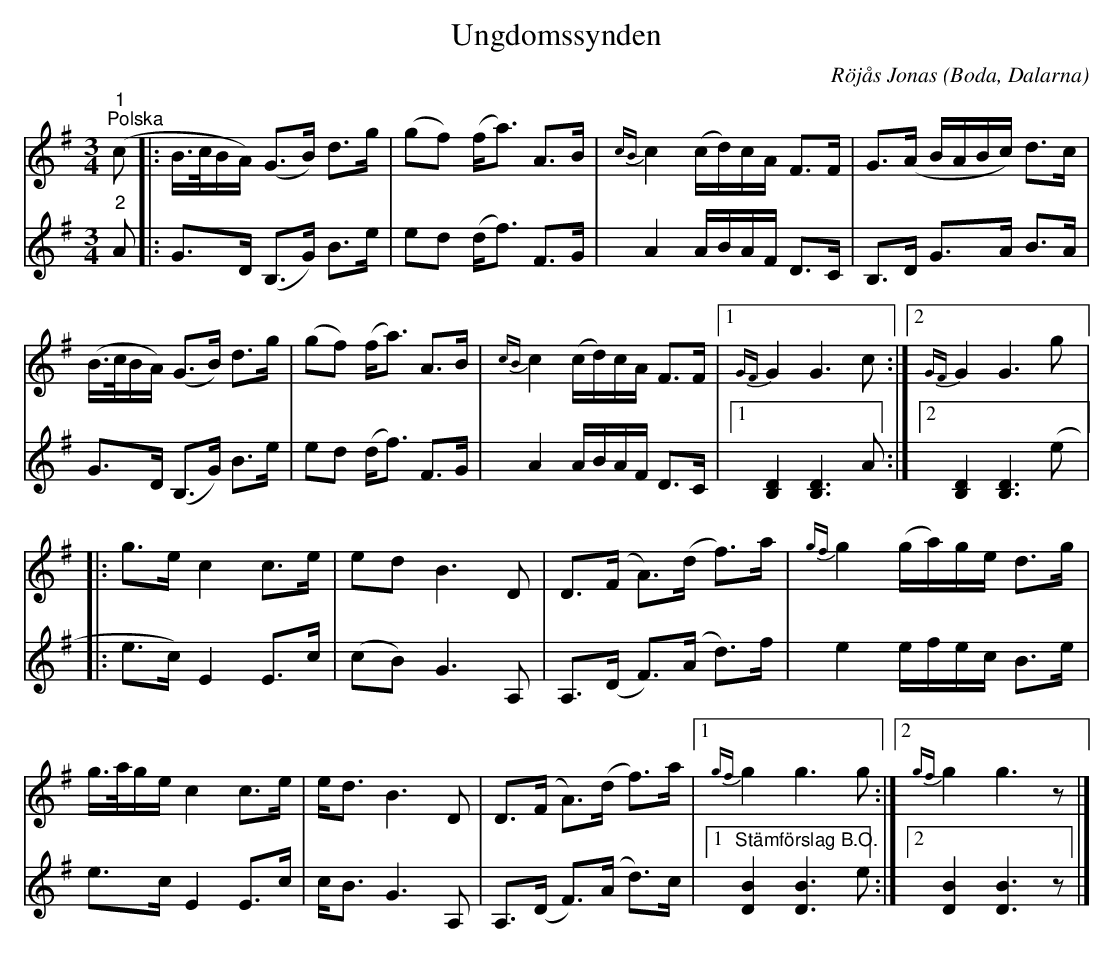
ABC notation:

X:1
T:Ungdomssynden
C:Röjås Jonas
O:Boda, Dalarna
L:1/8
M:3/4
K:G
V:1
"^1""^Polska" (c |: B/>c/B/A/) (G>B) d>g | (gf) (f<a) A>B |{cB} c2 (c/d/)c/A/ F>F | G>(A B/A/B/c/) d>c |
(B/>c/B/A/) (G>B) d>g | (gf) (f<a) A>B |{cB} c2 (c/d/)c/A/ F>F |1 {GF} G2 G3 c :|2{GF} G2 G3 g |:
g>e c2 c>e | ed B3 D | D>(F A>)(d f>)a |{gf} g2 (g/a/)g/e/ d>g |
g/>a/g/e/ c2 c>e | e<d B3 D | D>(F A>)(d f>)a |1{gf} g2 g3 g :|2{gf} g2 g3 z |]
V:2
"^2" A |: G>D (B,>G) B>e | ed (d<f) F>G | A2 A/B/A/F/ D>C | B,>D G>A B>A |
G>D (B,>G) B>e | ed (d<f) F>G | A2 A/B/A/F/ D>C |1 [B,D]2 [B,D]3 A :|2 [B,D]2 [B,D]3 (e |:
e>c) E2 E>c | (cB) G3 A, | A,>(D F>)(A d>)f | e2 e/f/e/c/ B>e |
e>c E2 E>c | c<B G3 A, | A,>(D F>)(A d>)c |1 "^Stämförslag B.O." [DB]2 [DB]3 e :|2 [DB]2 [DB]3 z |]
